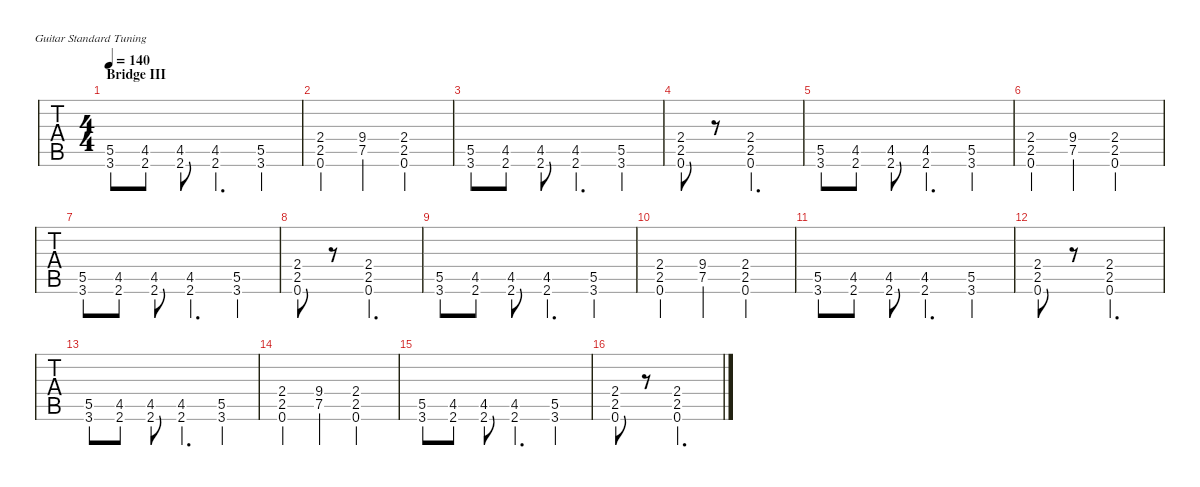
\defaultSystemsLayout 4
\hideDynamics
\bracketExtendMode nobrackets
\otherSystemsTrackNameOrientation horizontal
\track ("Rhythm Guitar 1" "     ") {multiBarRest instrument distortionguitar}
\staff {tabs}
\tuning (E4 B3 G3 D3 A2 E2)
\ts (4 4)
\section ("" "Bridge III")
\tempo 140
\clef g2
\ks c
(3.6 5.5).8{dy mf} (2.6{acc #} 4.5{acc #}).8 (2.6{acc #} 4.5{acc #}).8 (2.6{acc #} 4.5{acc #}).4{d} (3.6 5.5).4 |
(0.6 2.5 2.4).4 (7.5 9.4).4 (0.6 2.5 2.4).2 |
(3.6 5.5).8 (2.6{acc #} 4.5{acc #}).8 (2.6{acc #} 4.5{acc #}).8 (2.6{acc #} 4.5{acc #}).4{d} (5.5 3.6).4 |
(0.6 2.5 2.4).8 r.8 (0.6 2.5 2.4).2{d} |
(3.6 5.5).8 (2.6{acc #} 4.5{acc #}).8 (2.6{acc #} 4.5{acc #}).8 (2.6{acc #} 4.5{acc #}).4{d} (3.6 5.5).4 |
(0.6 2.5 2.4).4 (7.5 9.4).4 (0.6 2.5 2.4).2 |
(3.6 5.5).8 (2.6{acc #} 4.5{acc #}).8 (2.6{acc #} 4.5{acc #}).8 (2.6{acc #} 4.5{acc #}).4{d} (5.5 3.6).4 |
(0.6 2.5 2.4).8 r.8 (0.6 2.5 2.4).2{d} |
(3.6 5.5).8 (2.6{acc #} 4.5{acc #}).8 (2.6{acc #} 4.5{acc #}).8 (2.6{acc #} 4.5{acc #}).4{d} (3.6 5.5).4 |
(0.6 2.5 2.4).4 (7.5 9.4).4 (0.6 2.5 2.4).2 |
(3.6 5.5).8 (2.6{acc #} 4.5{acc #}).8 (2.6{acc #} 4.5{acc #}).8 (2.6{acc #} 4.5{acc #}).4{d} (5.5 3.6).4 |
(0.6 2.5 2.4).8 r.8 (0.6 2.5 2.4).2{d} |
(3.6 5.5).8 (2.6{acc #} 4.5{acc #}).8 (2.6{acc #} 4.5{acc #}).8 (2.6{acc #} 4.5{acc #}).4{d} (3.6 5.5).4 |
(0.6 2.5 2.4).4 (7.5 9.4).4 (0.6 2.5 2.4).2 |
(3.6 5.5).8 (2.6{acc #} 4.5{acc #}).8 (2.6{acc #} 4.5{acc #}).8 (2.6{acc #} 4.5{acc #}).4{d} (5.5 3.6).4 |
(0.6 2.5 2.4).8 r.8 (0.6 2.5 2.4).2{d}
